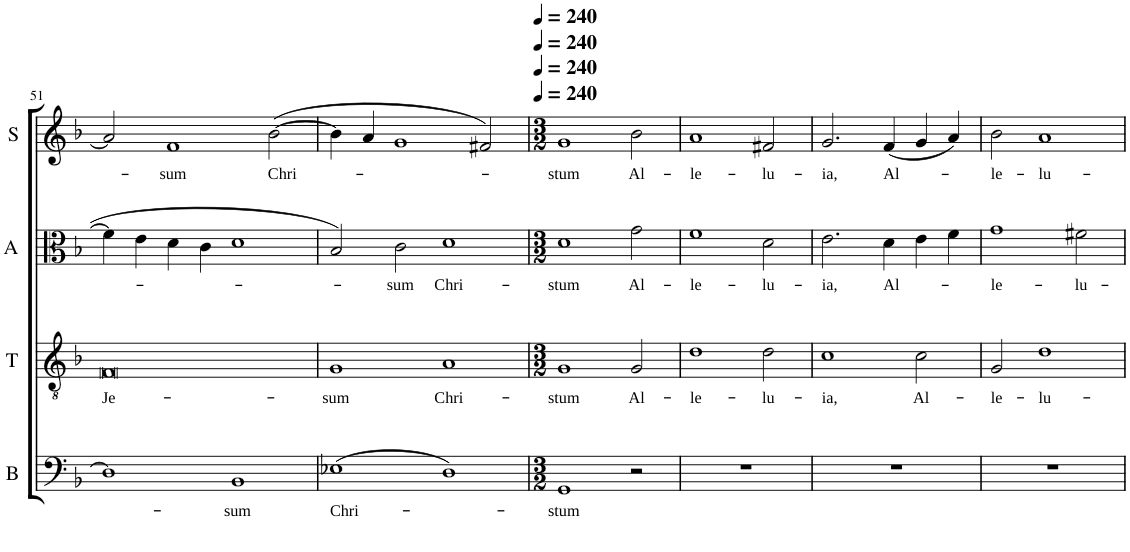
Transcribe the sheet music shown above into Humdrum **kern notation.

**kern	**text	**kern	**text	**kern	**text	**kern	**text
*part4	*part4	*part3	*part3	*part2	*part2	*part1	*part1
*staff4	*staff4	*staff3	*staff3	*staff2	*staff2	*staff1	*staff1
*I"Bajo	*	*I"Tenor	*	*I"Alto	*	*I"Soprano	*
*I'B	*	*I'T	*	*I'A	*	*I'S	*
!!LO:PB:g=z
*clefF4	*	*clefGv2	*	*clefC3	*	*clefG2	*
*k[b-]	*	*k[b-]	*	*k[b-]	*	*k[b-]	*
*d:	*	*d:	*	*d:	*	*d:	*
*M4/2	*	*M4/2	*	*M4/2	*	*M4/2	*
=51	=51	=51	=51	=51	=51	=51	=51
!	!	!	!LO:LY:b	!	!	!	!
1D]	.	0F	Je-	4f\]	.	2a/]	.
.	.	.	.	4e\	.	.	.
!	!	!	!	!	!	!	!LO:LY:b
.	.	.	.	4d\	.	1f	-sum
.	.	.	.	4c\	.	.	.
!	!LO:LY:b	!	!	!	!	!	!
1BB-	-sum	.	.	1d	.	.	.
!	!	!	!	!	!	!	!LO:LY:b
.	.	.	.	.	.	(>[2b-\	Chri-
=52	=52	=52	=52	=52	=52	=52	=52
!	!LO:LY:b	!	!LO:LY:b	!	!	!	!
(>1E-X	Chri-	1G	-sum	2B-/	.	4b-\]	.
.	.	.	.	.	.	4a/	.
!	!	!	!	!	!LO:LY:b	!	!
.	.	.	.	2c\	-sum	1g	.
!	!	!	!LO:LY:b	!	!LO:LY:b	!	!
1D)	.	1A	Chri-	1d	Chri-	.	.
.	.	.	.	.	.	2f#X/)	.
=53	=53	=53	=53	=53	=53	=53	=53
*M3/2	*	*M3/2	*	*M3/2	*	*M3/2	*
*	*	*	*	*	*	*MM240	*
!	!LO:LY:b	!	!LO:LY:b	!	!LO:LY:b	!	!LO:LY:b
1GG	-stum	1G	-stum	1d	-stum	1g	-stum
!	!	!	!LO:LY:b	!	!LO:LY:b	!	!LO:LY:b
2r	.	2G/	Al-	2g\	Al-	2b-\	Al-
=54	=54	=54	=54	=54	=54	=54	=54
!	!	!	!LO:LY:b	!	!LO:LY:b	!	!LO:LY:b
1.r	.	1d	-le-	1f	-le-	1a	-le-
!	!	!	!LO:LY:b	!	!LO:LY:b	!	!LO:LY:b
.	.	2d\	-lu-	2d\	-lu-	2f#X/	-lu-
=55	=55	=55	=55	=55	=55	=55	=55
!	!	!	!LO:LY:b	!	!LO:LY:b	!	!LO:LY:b
1.r	.	1c	-ia,	2.e\	-ia,	2.g/	-ia,
!	!	!	!	!	!LO:LY:b	!	!LO:LY:b
.	.	.	.	4d\	Al-	(<4f/	Al-
!	!	!	!LO:LY:b	!	!	!	!
.	.	2c\	Al-	4e\	.	4g/	.
.	.	.	.	4f\	.	4a/)	.
=56	=56	=56	=56	=56	=56	=56	=56
!	!	!	!LO:LY:b	!	!LO:LY:b	!	!LO:LY:b
1.r	.	2G/	-le-	1g	-le-	2b-\	-le-
!	!	!	!LO:LY:b	!	!	!	!LO:LY:b
.	.	1d	-lu-	.	.	1a	-lu-
!	!	!	!	!	!LO:LY:b	!	!
.	.	.	.	2f#X\	-lu-	.	.
=	=	=	=	=	=	=	=
*-	*-	*-	*-	*-	*-	*-	*-
